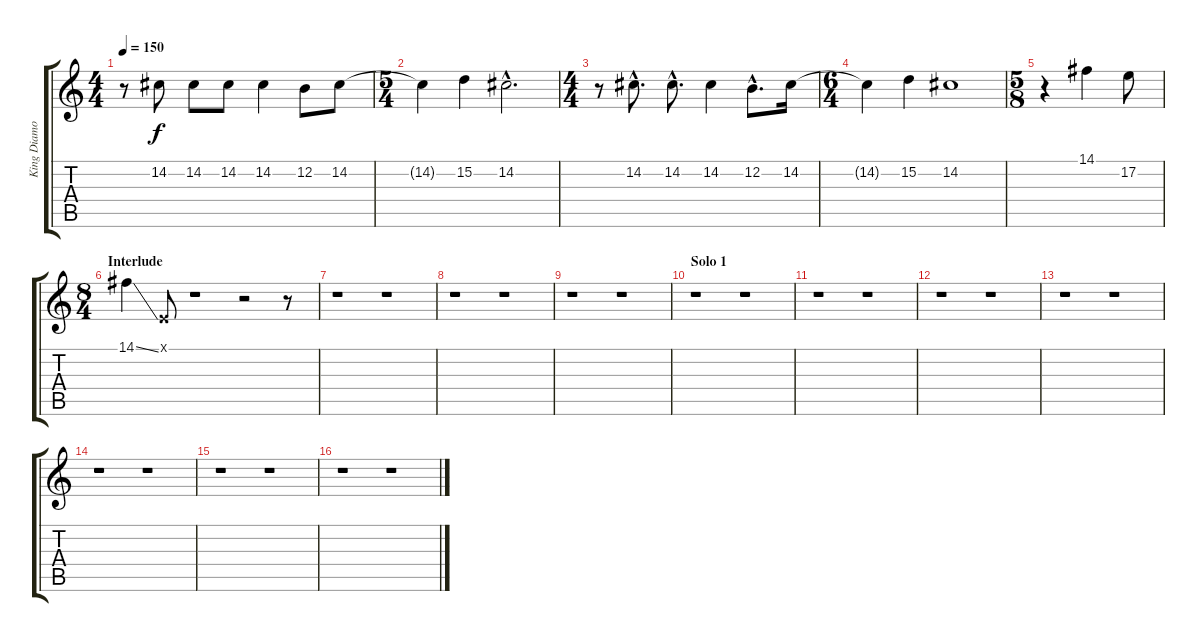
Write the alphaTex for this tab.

\track ("King Diamond - Voice" "King Diamo") {instrument cello}
\staff {score tabs}
\tuning (E4 B3 G3 D3 A2 E2) {hide}
\ts (4 4)
\tempo 150
\clef g2
\ks c
r.8{dy f} 14.2.8 14.2.8 14.2.8 14.2.4 12.2.8 14.2.8 |
\ts (5 4)
14.2{t}.4 15.2.4 14.2{hac}.2{d} |
\ts (4 4)
r.8 14.2{hac}.8{d} 14.2{hac}.8{d} 14.2.4 12.2{hac}.8{d} 14.2.16 |
\ts (6 4)
14.2{t}.4 15.2.4 14.2.1 |
\ts (5 8)
r.4 14.1.4 17.2.8 |
\ts (8 4)
\section ("" "Interlude")
14.1{ss}.4 0.1{x}.8 r.1 r.2 r.8 |
r.1 r.1 |
r.1 r.1 |
r.1 r.1 |
\section ("" "Solo 1")
r.1 r.1 |
r.1 r.1 |
r.1 r.1 |
r.1 r.1 |
r.1 r.1 |
r.1 r.1 |
r.1 r.1
